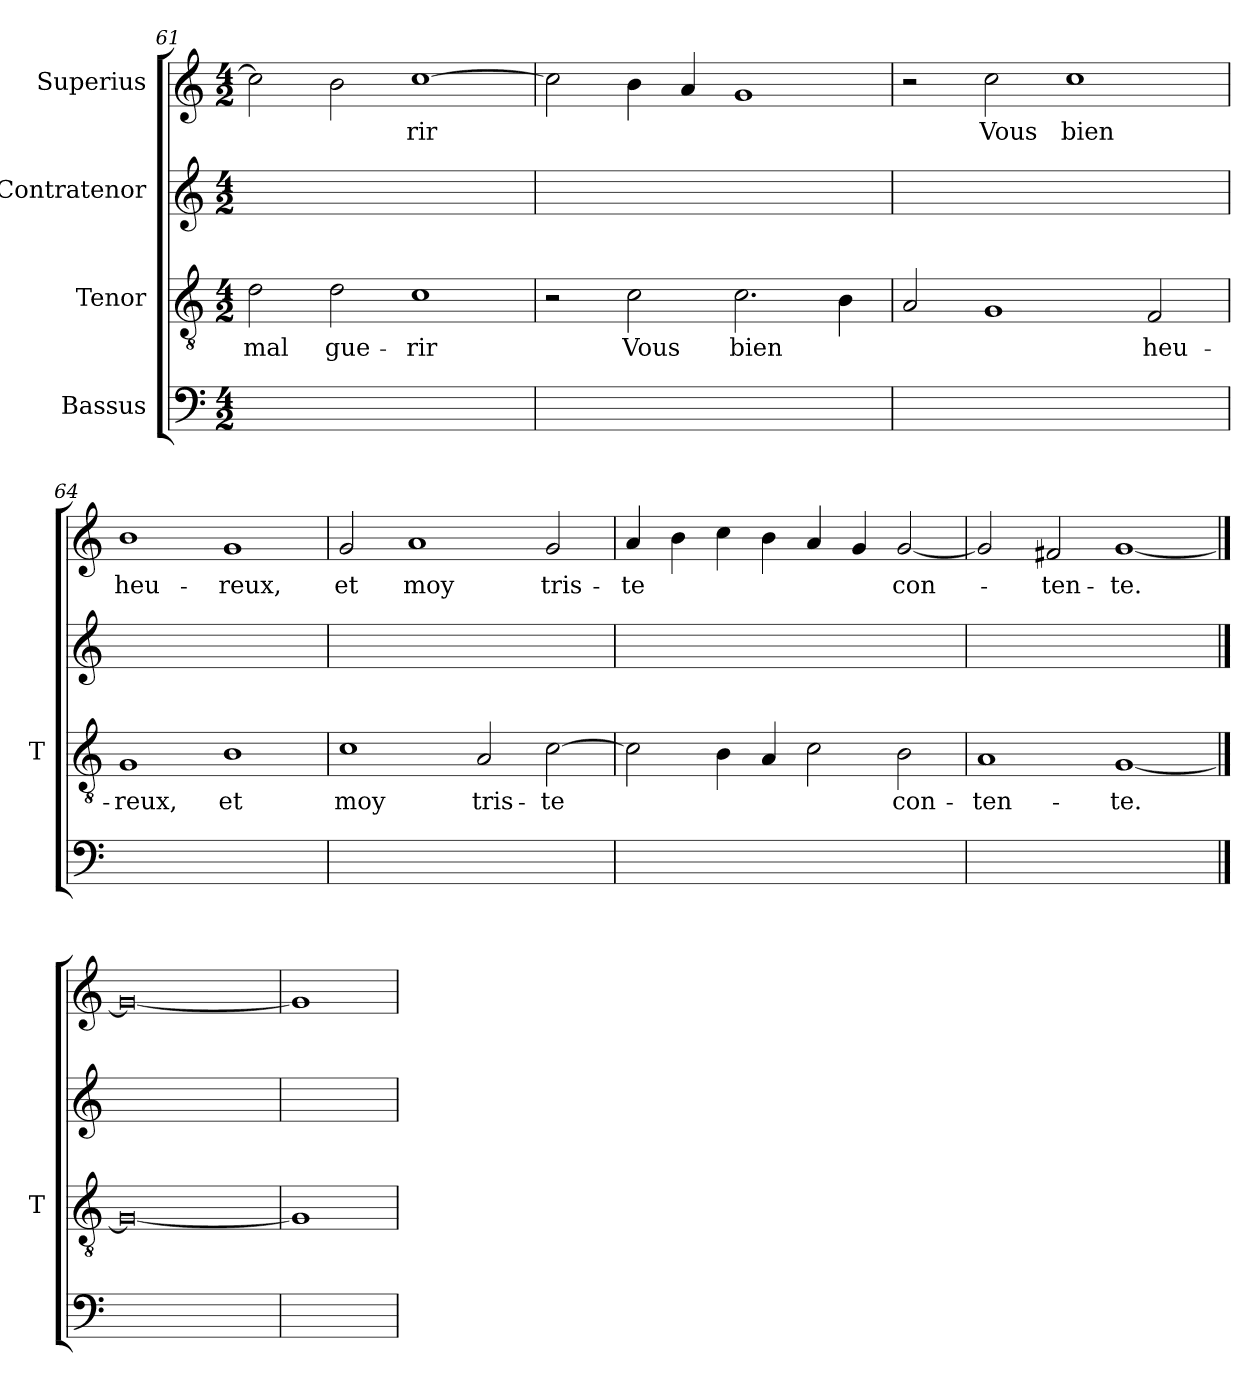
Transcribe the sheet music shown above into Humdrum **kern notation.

**kern	**kern	**text	**kern	**kern	**text
*part4	*part3	*part3	*part2	*part1	*part1
*staff4	*staff3	*staff3	*staff2	*staff1	*staff1
*I"Bassus	*I"Tenor	*	*I"Contratenor	*I"Superius	*
*	*I'T	*	*	*	*
*clefF4	*clefGv2	*	*clefG2	*clefG2	*
*k[]	*k[]	*	*k[]	*k[]	*
*M4/2	*M4/2	*	*M4/2	*M4/2	*
=61	=61	=61	=61	=61	=61
0ryy	2d	-mal	0ryy	2cc]	.
.	2d	gue-	.	2b	.
.	1c	-rir	.	[1cc	-rir
=62	=62	=62	=62	=62	=62
0ryy	2r	.	0ryy	2cc]	.
.	2c	-Vous	.	4b	.
.	.	.	.	4a	.
.	2.c	-bien	.	1g	.
.	4B	.	.	.	.
=63	=63	=63	=63	=63	=63
0ryy	2A	.	0ryy	2r	.
.	1G	.	.	2cc	-Vous
.	.	.	.	1cc	-bien
.	2F	heu-	.	.	.
=64	=64	=64	=64	=64	=64
0ryy	1G	-reux,	0ryy	1b	heu-
.	1B	-et	.	1g	-reux,
=65	=65	=65	=65	=65	=65
0ryy	1c	-moy	0ryy	2g	-et
.	.	.	.	1a	-moy
.	2A	tris-	.	.	.
.	[2c	-te	.	2g	tris-
=66	=66	=66	=66	=66	=66
0ryy	2c]	.	0ryy	4a	-te
.	.	.	.	4b	.
.	4B	.	.	4cc	.
.	4A	.	.	4b	.
.	2c	.	.	4a	.
.	.	.	.	4g	.
.	2B	con-	.	[2g	con-
=67	=67	=67	=67	=67	=67
1ryy	1A	ten-	1ryy	2g]	.
.	.	.	.	2f#X	ten-
1ryy	[1G	-te.	1ryy	[1g	-te.
==68	==68	==68	==68	==68	==68
0ryy	0G_	.	0ryy	0g_	.
=69	=69	=69	=69	=69	=69
1ryy	1G]	.	1ryy	1g]	.
=	=	=	=	=	=
*-	*-	*-	*-	*-	*-
